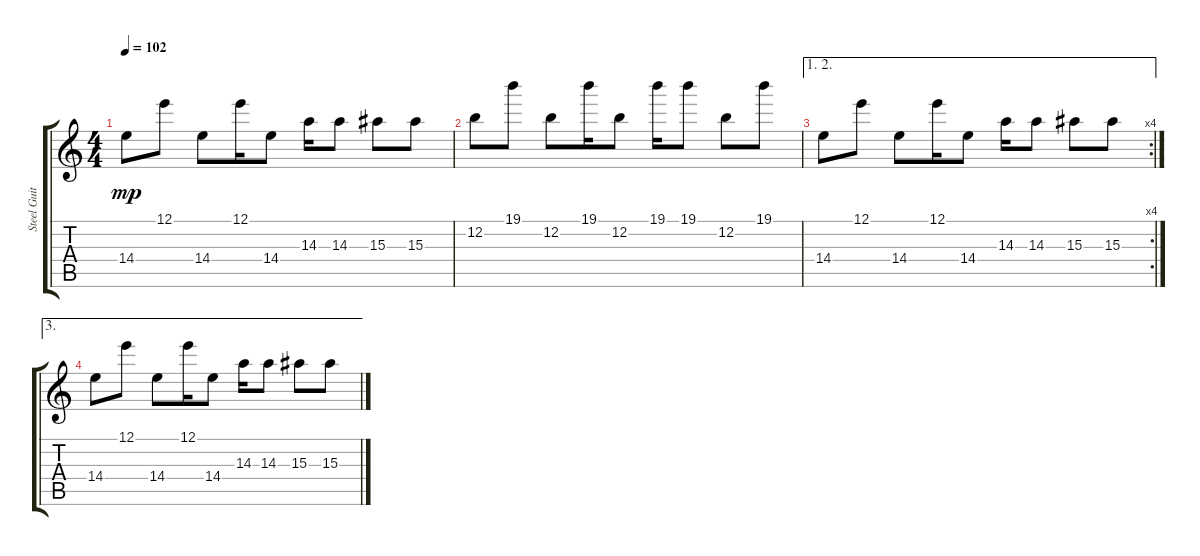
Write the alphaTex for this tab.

\track ("Steel Guitar" "Steel Guit") {instrument acousticguitarsteel}
\staff {score tabs}
\tuning (E4 B3 G3 D3 A2 E2) {hide}
\ts (4 4)
\tempo 102
\clef g2
\ks c
14.4.8{dy mp} 12.1.8 14.4.8 12.1.16 14.4.8 14.3.16 14.3.8 15.3.8 15.3.8 |
12.2.8 19.1.8 12.2.8 19.1.16 12.2.8 19.1.16 19.1.8 12.2.8 19.1.8 |
\ae (1 2)
\rc 4
14.4.8 12.1.8 14.4.8 12.1.16 14.4.8 14.3.16 14.3.8 15.3.8 15.3.8 |
\ae 3
14.4.8 12.1.8 14.4.8 12.1.16 14.4.8 14.3.16 14.3.8 15.3.8 15.3.8
